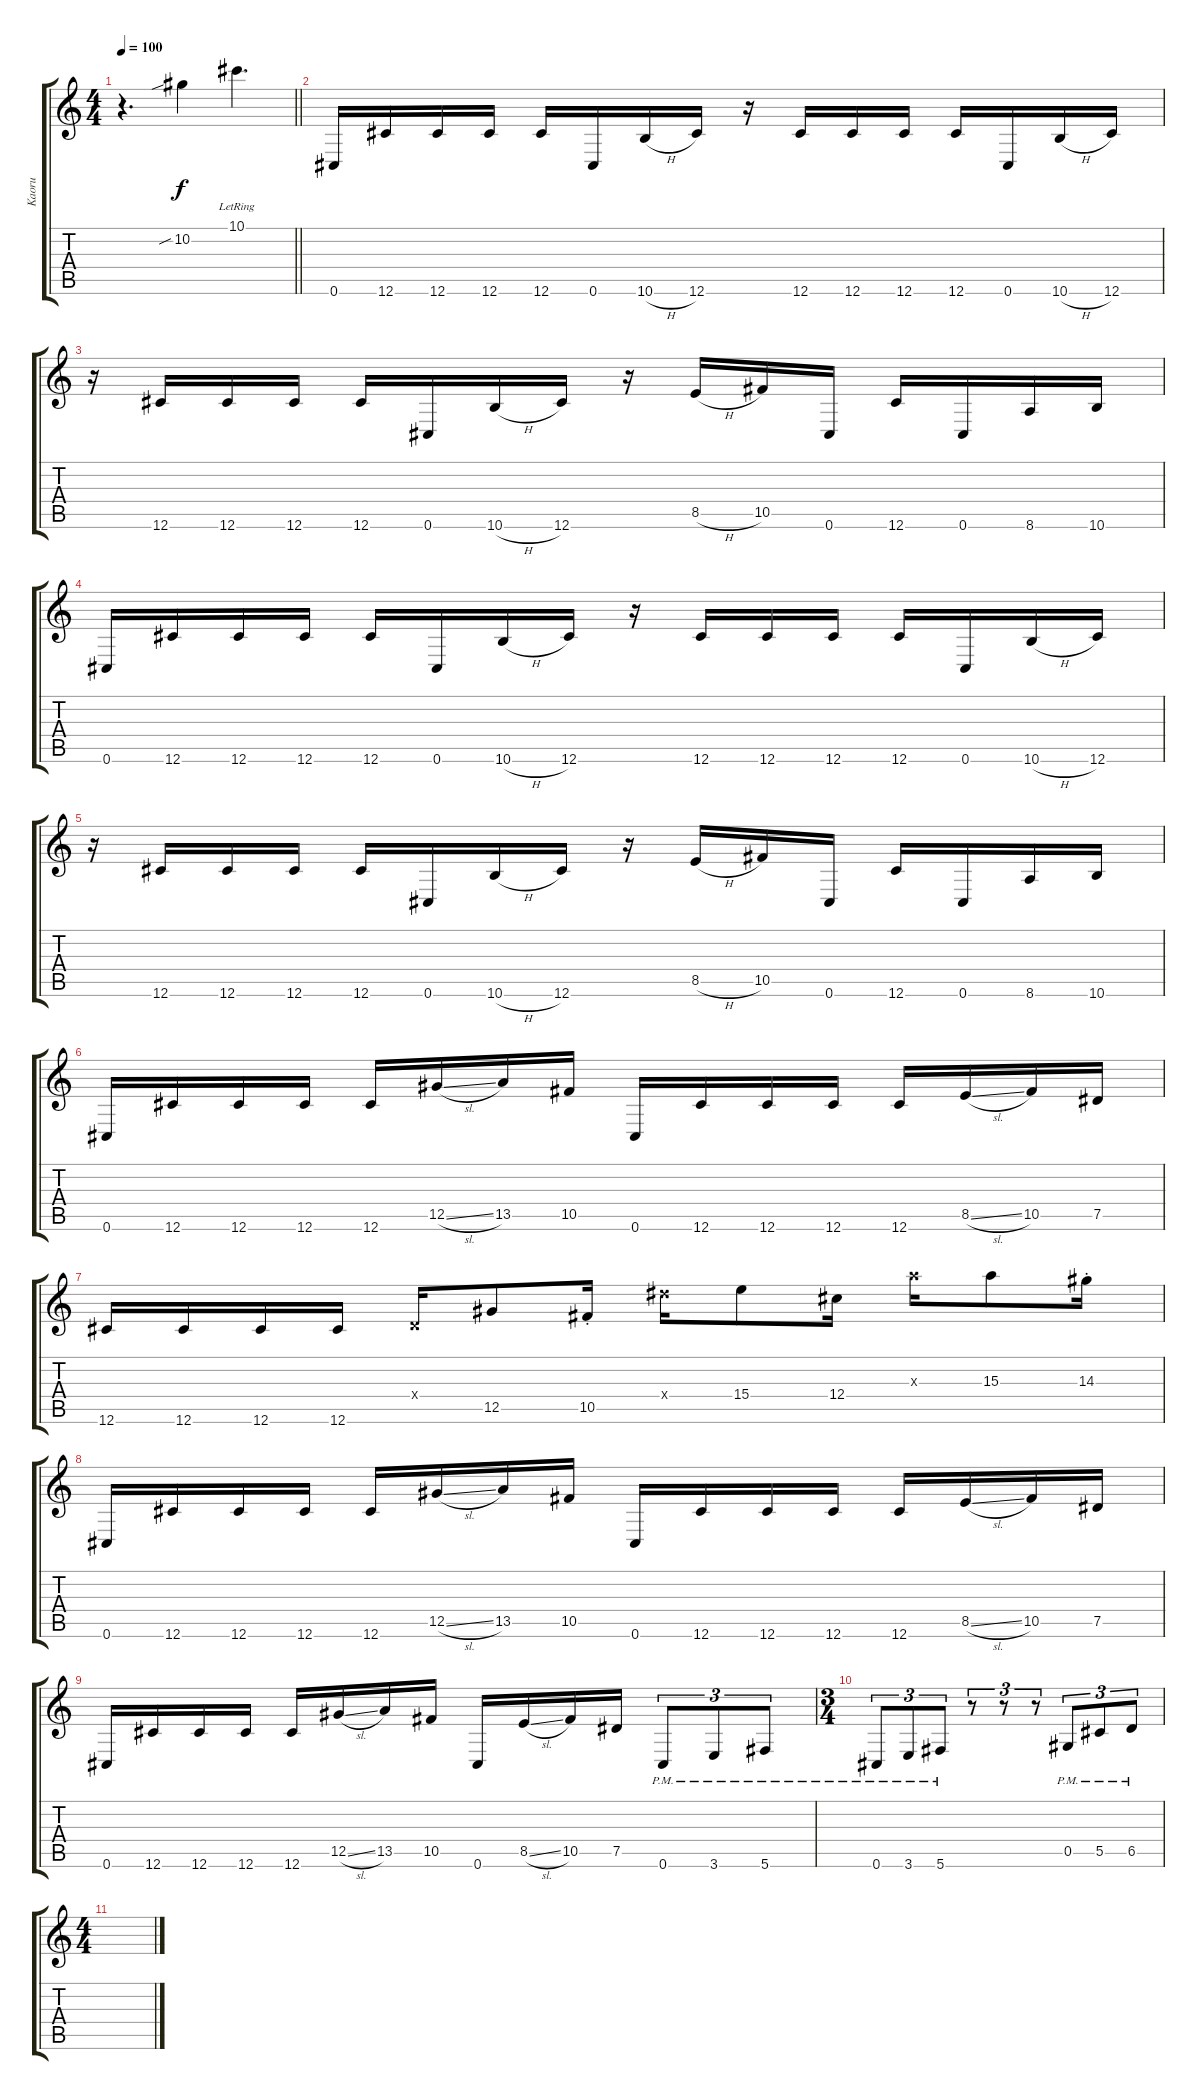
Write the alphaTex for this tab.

\track ("Kaoru" "Kaoru") {instrument overdrivenguitar}
\staff {score tabs}
\tuning (Eb4 Bb3 Gb3 Db3 Ab2 Db2) {hide}
\ts (4 4)
\tempo 100
\clef g2
\barLineRight lightlight
\ks c
r.4{d dy f} 10.2{sib}.4 10.1{lr}.4{d} |
0.6.16{volume 16 instrument distortionguitar} 12.6.16 12.6.16 12.6.16 12.6.16 0.6.16 10.6{h}.16 12.6.16 r.16 12.6.16 12.6.16 12.6.16 12.6.16 0.6.16 10.6{h}.16 12.6.16 |
r.16 12.6.16 12.6.16 12.6.16 12.6.16 0.6.16 10.6{h}.16 12.6.16 r.16 8.5{h}.16 10.5.16 0.6.16 12.6.16 0.6.16 8.6.16 10.6.16 |
0.6.16 12.6.16 12.6.16 12.6.16 12.6.16 0.6.16 10.6{h}.16 12.6.16 r.16 12.6.16 12.6.16 12.6.16 12.6.16 0.6.16 10.6{h}.16 12.6.16 |
r.16 12.6.16 12.6.16 12.6.16 12.6.16 0.6.16 10.6{h}.16 12.6.16 r.16 8.5{h}.16 10.5.16 0.6.16 12.6.16 0.6.16 8.6.16 10.6.16 |
0.6.16 12.6.16 12.6.16 12.6.16 12.6.16 12.5{sl}.16 13.5.16 10.5.16 0.6.16 12.6.16 12.6.16 12.6.16 12.6.16 8.5{sl}.16 10.5.16 7.5.16 |
12.6.16 12.6.16 12.6.16 12.6.16 1.4{x}.16 12.5.8 10.5{st}.16 14.4{x}.16 15.4.8 12.4.16 15.3{x}.16 15.3.8 14.3{st}.16 |
0.6.16 12.6.16 12.6.16 12.6.16 12.6.16 12.5{sl}.16 13.5.16 10.5.16 0.6.16 12.6.16 12.6.16 12.6.16 12.6.16 8.5{sl}.16 10.5.16 7.5.16 |
0.6.16 12.6.16 12.6.16 12.6.16 12.6.16 12.5{sl}.16 13.5.16 10.5.16 0.6.16 8.5{sl}.16 10.5.16 7.5.16 0.6{pm}.8{tu (3 2)} 3.6{pm}.8{tu (3 2)} 5.6{pm}.8{tu (3 2)} |
\ts (3 4)
0.6{pm}.8{tu (3 2)} 3.6{pm}.8{tu (3 2)} 5.6{pm}.8{tu (3 2)} r.8{tu (3 2)} r.8{tu (3 2)} r.8{tu (3 2)} 0.5{pm}.8{tu (3 2)} 5.5{pm}.8{tu (3 2)} 6.5{pm}.8{tu (3 2)} |
\ts (4 4)
